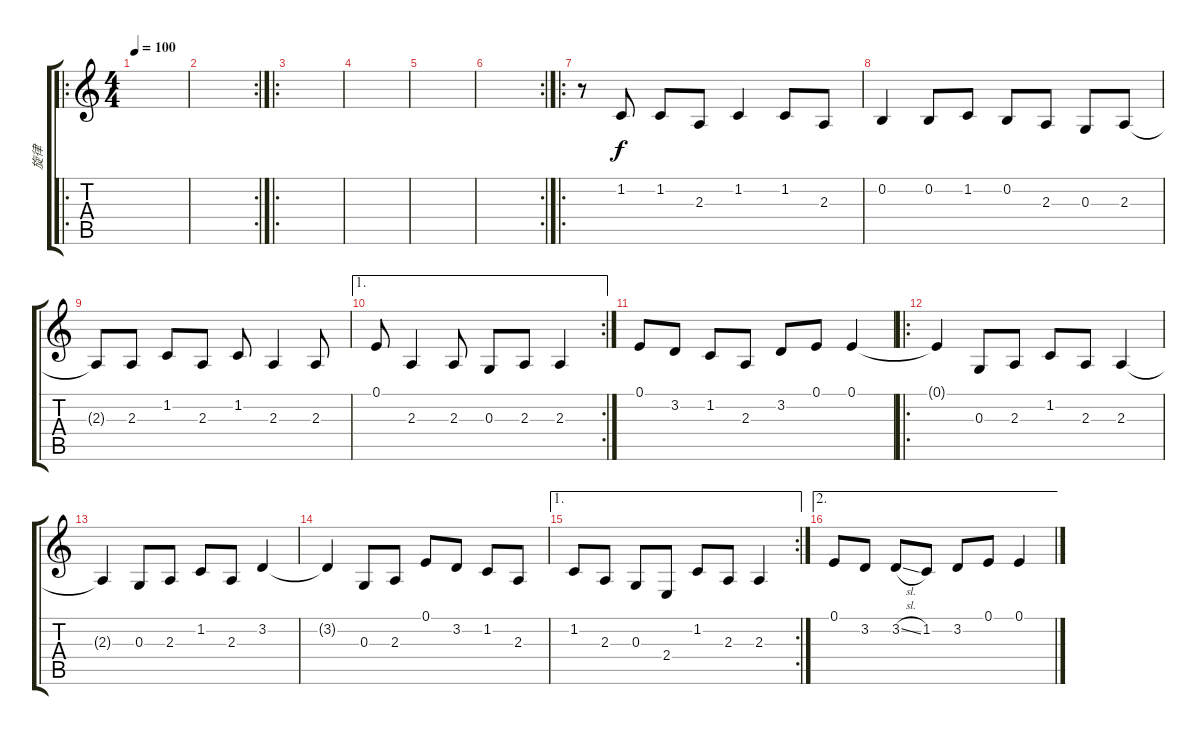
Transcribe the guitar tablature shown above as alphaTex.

\track ("旋律" "旋律") {instrument sopranosax}
\staff {score tabs}
\tuning (E4 B3 G3 D3 A2 E2) {hide}
\ro
\ts (4 4)
\tempo 100
\clef g2
\ks c
|
\rc 2
|
\ro
|
|
|
\rc 2
|
\ro
r.8 1.2.8 1.2.8 2.3.8 1.2.4 1.2.8 2.3.8 |
0.2.4 0.2.8 1.2.8 0.2.8 2.3.8 0.3.8 2.3.8 |
2.3{t}.8 2.3.8 1.2.8 2.3.8 1.2.8 2.3.4 2.3.8 |
\ae 1
\rc 2
0.1.8 2.3.4 2.3.8 0.3.8 2.3.8 2.3.4 |
0.1.8 3.2.8 1.2.8 2.3.8 3.2.8 0.1.8 0.1.4 |
\ro
0.1{t}.4 0.3.8 2.3.8 1.2.8 2.3.8 2.3.4 |
2.3{t}.4 0.3.8 2.3.8 1.2.8 2.3.8 3.2.4 |
3.2{t}.4 0.3.8 2.3.8 0.1.8 3.2.8 1.2.8 2.3.8 |
\ae 1
\rc 2
1.2.8 2.3.8 0.3.8 2.4.8 1.2.8 2.3.8 2.3.4 |
\ae 2
0.1.8 3.2.8 3.2{sl}.8 1.2.8 3.2.8 0.1.8 0.1.4
